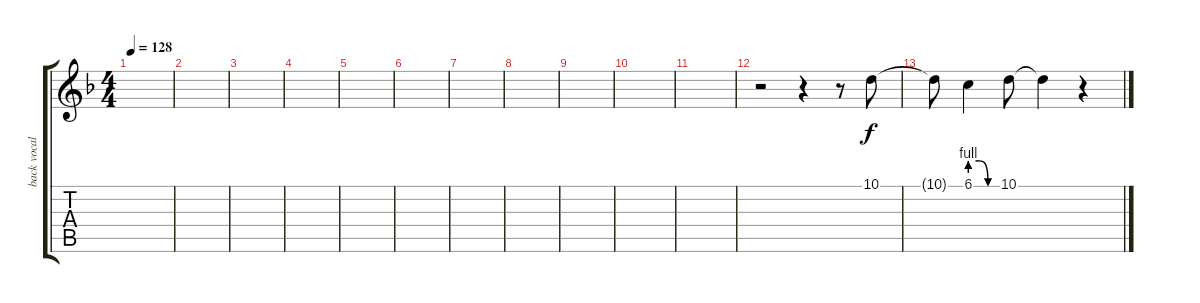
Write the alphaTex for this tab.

\track ("back vocal" "back vocal") {instrument panflute}
\staff {score tabs}
\tuning (E4 B3 G3 D3 A2 E2) {hide}
\ts (4 4)
\tempo 128
\clef g2
\ks f
|
|
|
|
|
|
|
|
|
|
|
r.2 r.4 r.8 10.1.8 |
10.1{t}.8 6.1{be (custom 0 4 20 4 40 0 60 0)}.4 10.1.8 10.1{t}.4 r.4
